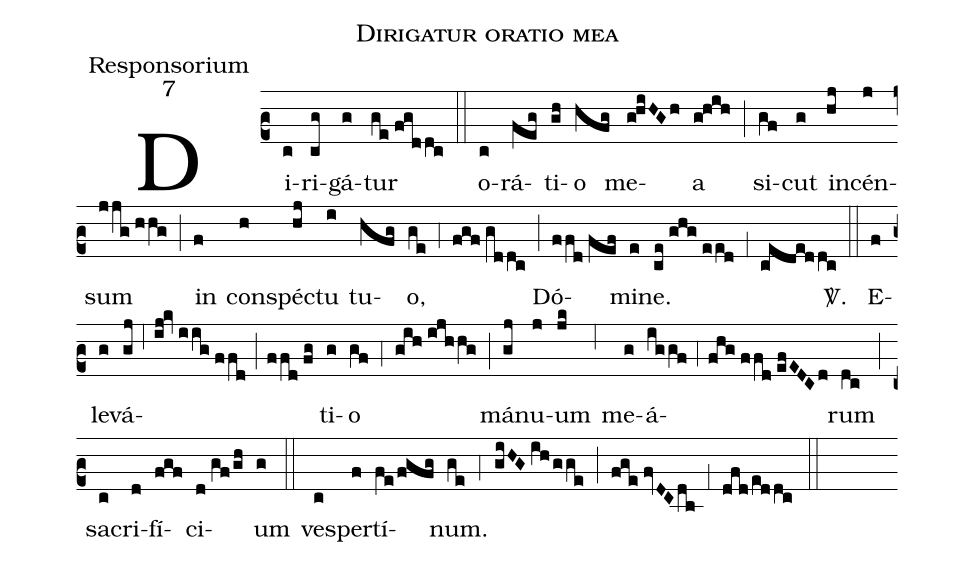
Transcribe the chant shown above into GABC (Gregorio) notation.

name:Dirigatur oratio mea;
office-part:Responsorium;
mode:7;
%%
(c2) Di(c)ri(cg)gá(g)tur(ge//fgddc) (::) o(c)rá(feg)ti(gh)o(hfg) me(g!hiHGh)a(g!hih) (;) si(gf)cut(g) in(hj)cén(j)sum(jjg//hhg) (;) in(f) con(h)spé(hj)ctu(i) tu(hfg)o,(ge) (;4) (fgf//gddc) (;) Dó(ffd//fef)mi(e)ne.(ce//ghg//eed) (;1) (cededdc) <sp>V/</sp>.(::) E(f)le(g)vá(gj;6ij!kv//iig//ffd;ffd//fg)ti(g)o(gf) (;4) (gih//ijhhg) (;) má(gj)nu(j)um(jk) (;6) me(g)á(iggf;4fhg//ffd//efEDCd)rum(dc) (;) sa(c)cri(d)fí(fgf)ci(d//gf/gh)um(g) (::) ve(c)sper(f)tí(fe/fgfg)num.(ge) (;4) (giHG//ih/gge) (;) (fge//fvDC/db) (;1) (dfd/eddc) (::)
